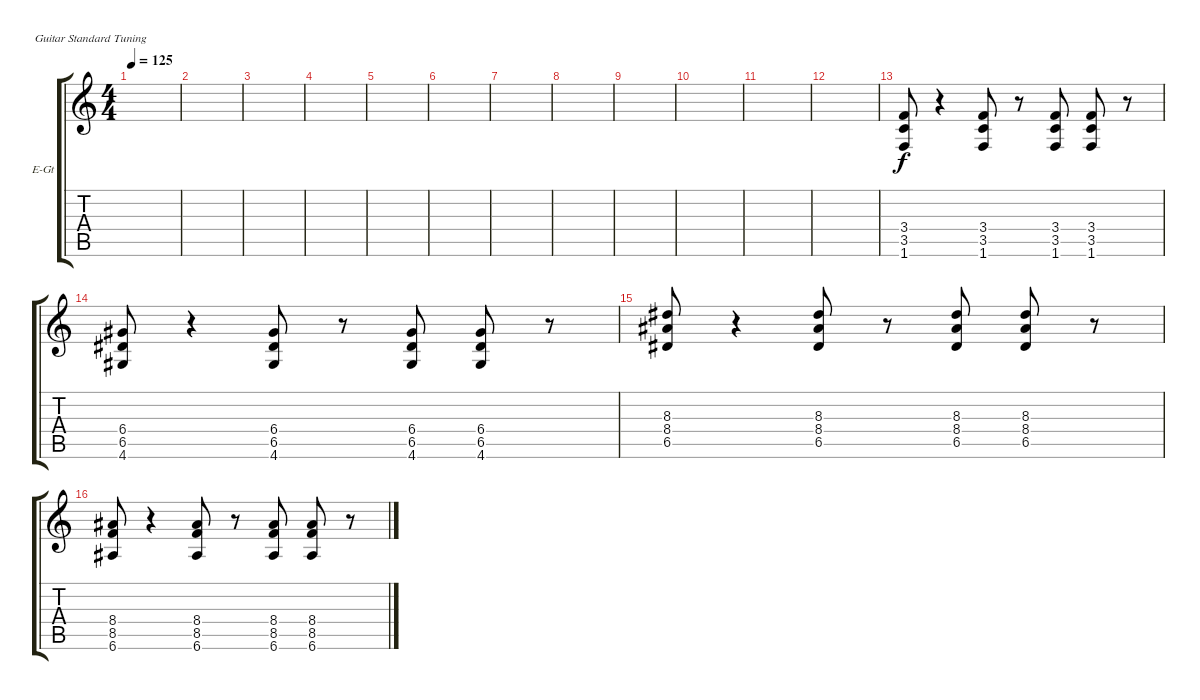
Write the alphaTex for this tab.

\defaultSystemsLayout 4
\bracketExtendMode groupsimilarinstruments
\firstSystemTrackNameOrientation horizontal
\otherSystemsTrackNameOrientation horizontal
\track ("Electric Guitar" "E-Gt") {instrument electricguitarclean}
\staff {score tabs}
\tuning (E4 B3 G3 D3 A2 E2)
\ts (4 4)
\tempo 125
\clef g2
\scale
0.333333
\ks c
|
\scale
0.333333 |
\scale
0.333333 |
\scale
0.333333 |
\scale
0.333333 |
\scale
0.333333 |
\scale
0.333333 |
\scale
0.333333 |
\scale
0.333333 |
\scale
0.333333 |
\scale
0.333333 |
\scale
0.333333 |
\scale
0.333333 (1.6 3.5 3.4).8 r.4 (1.6 3.5 3.4).8 r.8 (1.6 3.5 3.4).8 (1.6 3.5 3.4).8 r.8 |
\scale
0.333333 (4.6 6.5 6.4).8 r.4 (4.6 6.4 6.5).8 r.8 (4.6 6.5 6.4).8 (4.6 6.5 6.4).8 r.8 |
\scale
0.333333 (6.5 8.4 8.3).8 r.4 (6.5 8.3 8.4).8 r.8 (6.5 8.4 8.3).8 (6.5 8.4 8.3).8 r.8 |
\scale
0.333333 (6.6 8.5 8.4).8 r.4 (6.6 8.4 8.5).8 r.8 (6.6 8.5 8.4).8 (6.6 8.5 8.4).8 r.8
